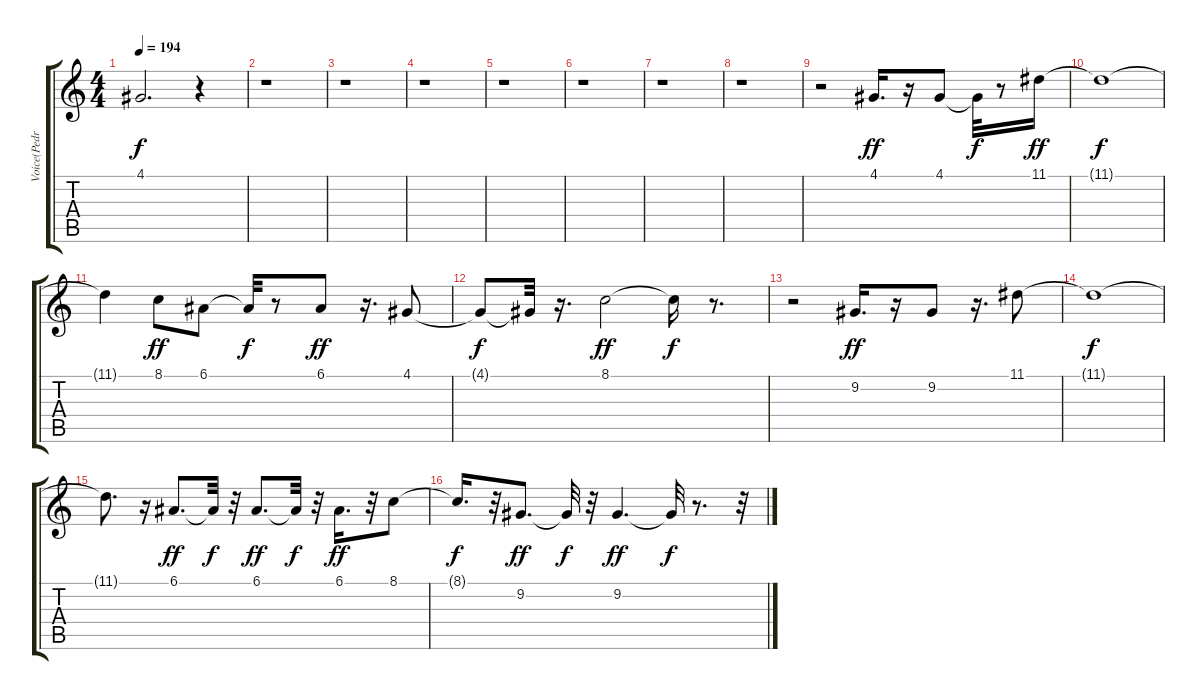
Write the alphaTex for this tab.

\track ("Voice(Pedro)" "Voice(Pedr") {instrument flute}
\staff {score tabs}
\tuning (E4 B3 G3 D3 A2 E2) {hide}
\ts (4 4)
\tempo 194
\clef g2
\ks c
4.1{t}.2{d dy f} r.4 |
r.1 |
r.1 |
r.1 |
r.1 |
r.1 |
r.1 |
r.1 |
r.2 4.1.16{d dy ff} r.16 4.1.8 4.1{t}.32{dy f} r.8 11.1.16{dy ff} |
11.1{t}.1{dy f} |
11.1{t}.4 8.1.8{dy ff} 6.1.8 6.1{t}.32{dy f} r.8 6.1.8{dy ff} r.16{d} 4.1.8 |
4.1{t}.8{dy f} 4.1{t}.32 r.16{d} 8.1.2{dy ff} 8.1{t}.16{dy f} r.8{d} |
r.2 9.2.16{d dy ff} r.16 9.2.8 r.16{d} 11.1.8 |
11.1{t}.1{dy f} |
11.1{t}.8{d} r.16 6.1.8{d dy ff} 6.1{t}.32{dy f} r.32 6.1.8{d dy ff} 6.1{t}.32{dy f} r.32 6.1.16{d dy ff} r.32 8.1.8 |
8.1{t}.16{d dy f} r.32 9.2.8{d dy ff} 9.2{t}.32{dy f} r.32 9.2.4{d dy ff} 9.2{t}.32{dy f} r.8{d} r.32
